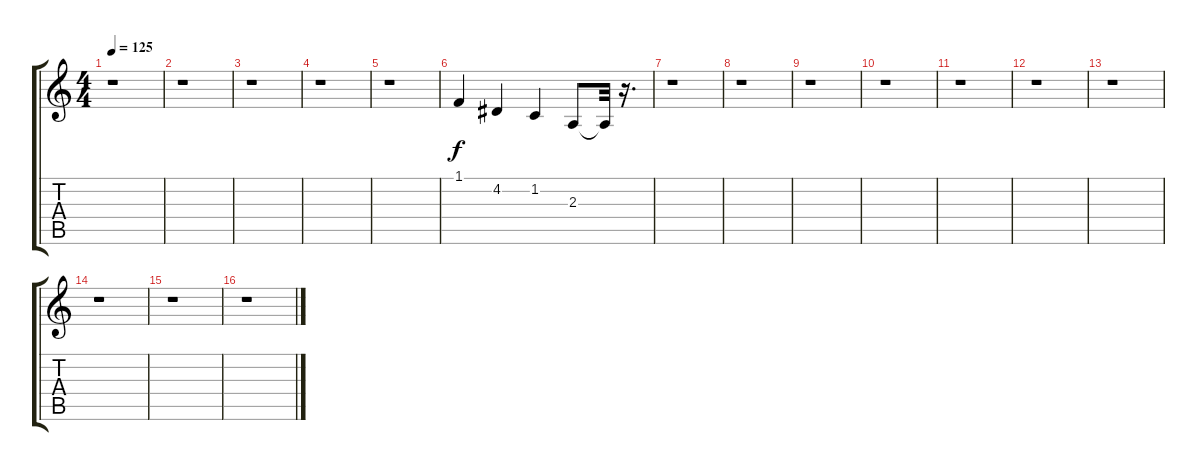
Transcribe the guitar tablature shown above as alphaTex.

\track "" {instrument altosax}
\staff {score tabs}
\tuning (E4 B3 G3 D3 A2 E2) {hide}
\ts (4 4)
\tempo 125
\clef g2
\ks c
r.1{dy f} |
r.1 |
r.1 |
r.1 |
r.1 |
1.1.4 4.2.4 1.2.4 2.3.8 2.3{t}.32 r.16{d} |
r.1 |
r.1 |
r.1 |
r.1 |
r.1 |
r.1 |
r.1 |
r.1 |
r.1 |
r.1
